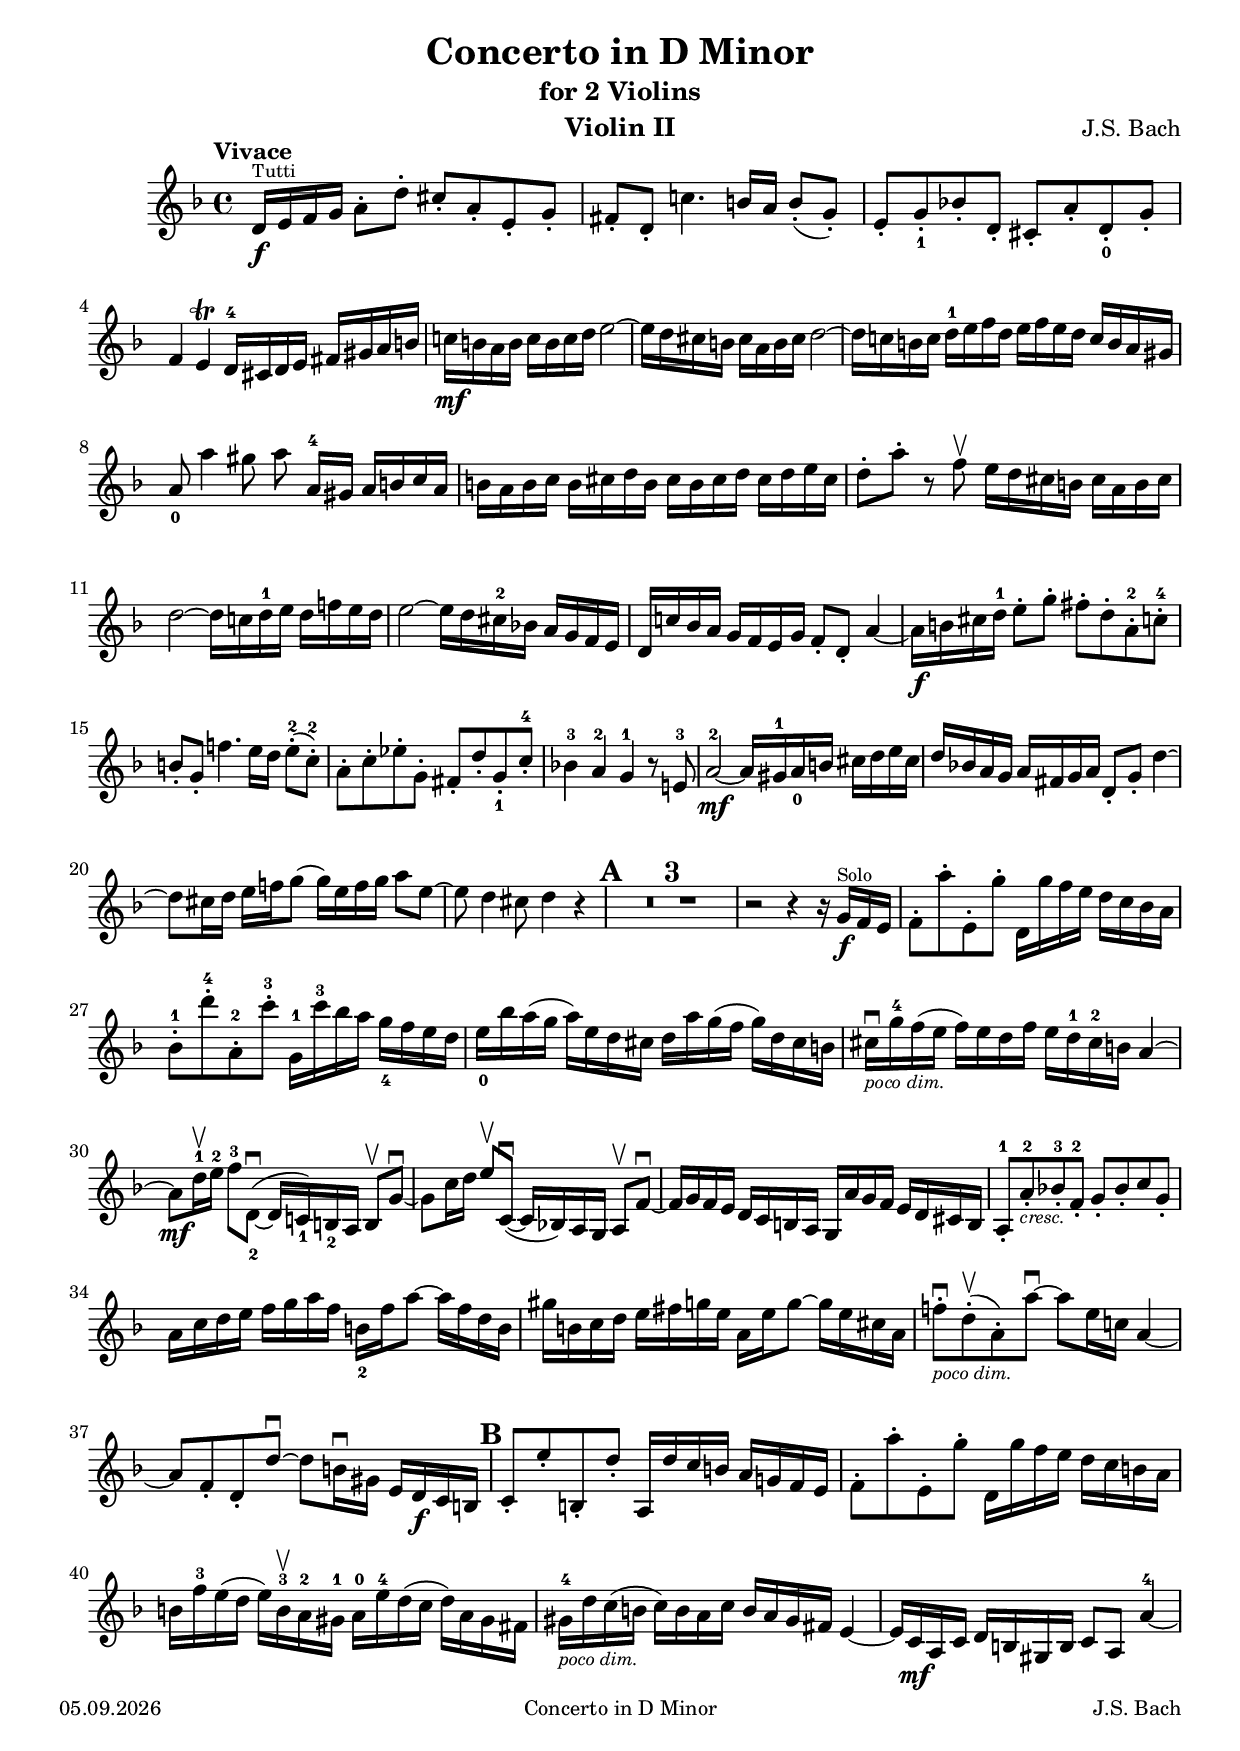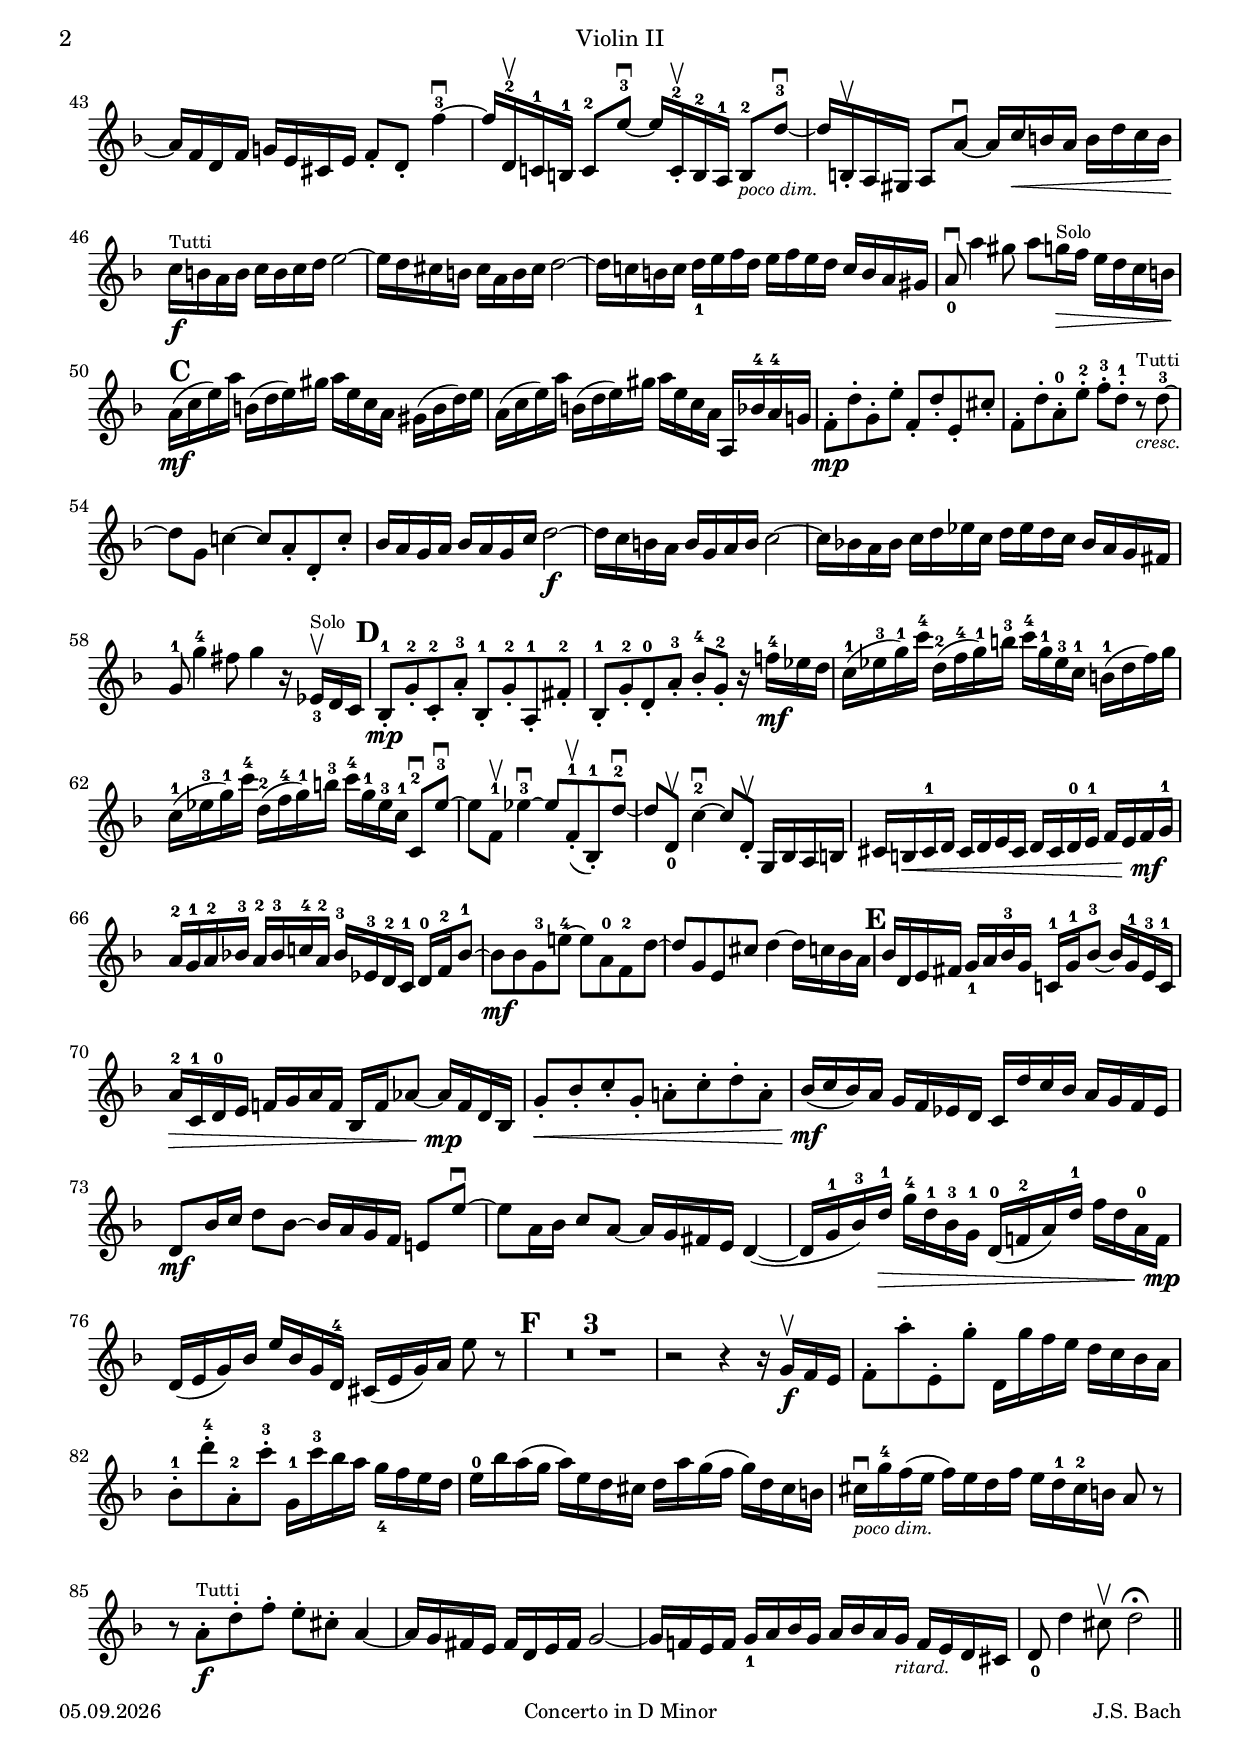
\version "2.18.2"

\version "2.18.2"

#(set-default-paper-size "a4")

header-title = "Concerto in D Minor"
header-subtitle = "for 2 Violins"
header-subsubtitle = ""
header-composer = "J.S. Bach"
header-opus = ""
header-updated = #(strftime "%d.%m.%Y" (localtime (current-time)))

\header {
  title = \header-title
  subtitle = \header-subtitle  
  subsubtitle = \header-subsubtitle
  composer = \header-composer  
  opus = \header-opus  
  instrument = ""  
}

\paper {
  oddFooterMarkup = \markup { \smaller 
    \fill-line {
      \left-align { \header-updated } 
      \center-align { \header-title }
      \right-align { \header-composer } 
    }
  }
  evenFooterMarkup = \oddFooterMarkup
}


globalSettings= {
  \key f \major
  \clef "treble"
  % \numericTimeSignature
  \mergeDifferentlyHeadedOn
  \mergeDifferentlyDottedOn
  \compressFullBarRests
}

#(define (override-color-for-all-grobs color)
  (lambda (context)
   (let loop ((x all-grob-descriptions))
    (if (not (null? x))
     (let ((grob-name (caar x)))
      (ly:context-pushpop-property context grob-name 'color color)
      (loop (cdr x)))))))

% \include "../voices/violin2.ily"

\header {
  instrument = "Violin II"
}

violin_II =  \relative g' {
  {
    \globalSettings
    \tempo "Vivace"
    \time 4/4        
    
    %1
    d16\f^\markup{ \tiny "Tutti"} e f g a8-. d-. cis-. a-. e-. g-. |
    fis-. d-. c'!4. b16 a b8-.( g-.) |
    e8-. g-._1 bes!-. d,-. cis-. a'-. d,-._0 g-. |
    \break \noPageBreak
     
    %4
    f4 e\trill d16^4 cis d e fis gis a b |
    c!16\mf b a b c b c d e2~ |
    e16 d cis b cis a b cis d2~ |
    d16 c! b c d^1 e f d e f e d c b a gis | 
    \break \noPageBreak
    
    %8
    a8_0 a'4 gis8 a a,16[^4 gis] a b c a | 
    b16 a b c b cis d b cis b cis d cis d e cis |
    d8-. a'-. r f\upbow e16 d cis b cis a b cis |   
    \break \noPageBreak
    
    %11
    d2~ d16 c! d^1 e d f! e d | 
    e2~ e16 d cis^2 bes! a g f e |
    d16 c'! bes a g f e g f8-. d-. a'4~ |
    a16\f b cis d^1 e8-.g-. fis-. d-. a-.^2 c-.^4 | 
    \break \noPageBreak
    
    %15
    b8-. g-. f'!4. e16 d e8-.(^2 c-.^2) | 
    a8-. c-. es-. g,-. fis-. d'-. g,-._1 c-.^4 |
    bes!4^3 a^2 g^1 r8 e!^3 |
    a2^2~\mf a16 gis^1 a_0 b! cis d e cis |
    d bes! a g a fis g a d,8-. g-. d'4~ |
    \break \noPageBreak
    
    %20
    d8 cis16 d e f! g8( g16) e f g a8 e~ | 
    e8 d4 cis8 d4 r4^\markup {\bold \huge "   A"} |
    R1*3 |
    r2 r4 r16 g,\f^\markup { \tiny "Solo"}  f e |
    f8-. a'-. e,-. g' -. d,16 g' f e d c bes a |
    \break \noPageBreak
    
    %27
    bes8-.^1 d'-.^4 a,-.^2 c'-.^3 g,16^1 c'^3 bes a g_4 f e d | 
    e_0 bes' a( g a) e d cis d a' g( f g) d cis b |
    cis\downbow_\markup { \italic \tiny "poco dim." } g'^4 f( e f) e d f e d^1 cis^2 b a4~ |
    \break \noPageBreak
    
    %30
    a8\mf d16\upbow^1 e^2\stemDown f8^3 d,~(\downbow_2\stemNeutral d16 c!_1) b_2 a b8\upbow g'~\downbow | 
    g c16 d e8\upbow c,(~\downbow c16 bes!) a g a8\upbow f'~\downbow | \noBreak
    f16 g f e d c b a g a' g f e d cis b |
    a8-.^1 a'-.^2_\markup {\italic \tiny "cresc."} bes!-.^3 f-.^2 g-. bes-. c g-. |
    \break \noPageBreak
    
    %34
    a16 c d e f g a f b,_2 f' a8~ a16 f d b | 
    gis'16 b, c d e fis g e  a, e' g8~ g16 e cis a |
    f'!8-.\downbow_\markup { \italic \tiny "poco dim." } d-.(\upbow a-.) a'~\downbow a e16 c! a4~ |
    \break \noPageBreak
    
    %37
    a8 f-. d-. d'~\downbow d b16\downbow gis e d\f c b^\markup {\bold \huge "  B"} | 
    c8-. e'-. b,-. d'-. a,16 d' c b a g! f e |
    f8-. a'-. e,-. g'-. d,16 g' f e d c b a |
    \break \noPageBreak
    
    %40
    b16 f'^3 e( d e) b^3\upbow a^2 gis^1 a^0 e'^4 d(\stemDown c d) a gis fis | 
    gis^4_\markup{ \italic \tiny "poco dim." } d' c( b c) b a c\stemNeutral b a gis fis e4~ |
    e16 c\mf a c d b gis b c8 a a'4~^4 |
    \pageBreak
    
    %43
    a16 f d f g! e cis e f8-. d-. f'4^3~\downbow | 
    f16 d,^2\upbow c!^1 b^1 c8^2 e'~^3\downbow e16 c,-.^2\upbow b^2 a^1 b8^2_\markup { \italic \tiny "poco dim." } d'~^3\downbow |
    d16 b,-.\upbow a gis a8 a'~\downbow a16 c\< b a b d c b |    
    \break \noPageBreak
    
    %46
    c16\f^\markup{ \tiny "Tutti" } b a b c b c d e2~ | 
    e16 d cis b cis a b cis d2~ | \noBreak
    d16 c! b c d_1 e f d e f e d c b a gis |
    a8_0\downbow a'4 gis8 a g16\>^\markup{ \tiny "Solo" } f e d c b |
    \break \noPageBreak
    
    %50
    a16(\mf^\markup{ \huge \bold \left-align "C" } c e) a b,( d e) gis a e c a gis( b d ) e | 
    a,16( c e) a b,( d e) gis a e c a a, bes'^4 a^4 g! | \noBreak
    f8-.\mp d'-. g,-. e'-. f,-. d'-. e,-. cis'-. |
    f,-. d'-. a-.^0 e'-.^2 f-.^3 d-.^1 r_\markup { \italic \tiny "cresc." }^\markup { \tiny "Tutti" } d~^3 |
    \break \noPageBreak
    
    %54
    d8 g, c!4~ c8 a-. d,-. c'-. | 
    bes16 a g a bes a g c d2\f~ |\noBreak
    d16 c b a b g a b c2~ |
    c16 bes! a bes c d es c d es d c bes a g fis |
    \break \noPageBreak
    
    %58
    g8^1 g'4^4 fis8 g4 r16 es,\upbow_3^\markup { \tiny "Solo" } d c^\markup { \bold \huge " D" } |
    bes8-.^1\mp g'-.^2 c,-.^2 a'-.^3 bes,-.^1 g'-.^2 a,-.^1 fis'-.^2 | \noBreak
    bes,-.^1 g'-.^2 d-.^0 a'-.^3 bes-.^4 g-.^2 r16 f'!^4\mf es d |
    c(^1 es^3 g)^1 c^4 d,(^2 f^4 g)^1 b^3 c^4 g^1 es^3 c^1 b(^1 d f) g |
    \break \noPageBreak
    
    %62
    c,(^1 es^3 g)^1 c^4 d,(^2 f^4 g)^1 b^3 c^4 g^1 es^3 c^1 c,8^2\downbow es'~^3\downbow |
    es f,^1\upbow es'4~^3\downbow es8 f,-.(^1\upbow bes,-.)^1 d'~^2\downbow |
    d d,_0\upbow c'4~^2\downbow c8 d,-.\upbow g,16 bes a b |
    cis b\< cis^1 d  cis d e cis d cis d^0 e^1 f e f\mf g^1 |
    \break \noPageBreak
    
    %66
    a^2 g^1 a^2 bes!^3 a^2 bes^3 c!^4 a^2 bes^3 es,^3 d^2 c^1 d^0 f^2 bes8~^1 |
    bes\mf bes g^3 e'!~^4 e a,^0 f^2 d'~ | \noBreak
    d g, e cis' d4~ d16 c bes a^\markup { \huge \bold " E" } |
    bes d, e fis g_1 a bes ^3 g c,!^1 g'^1 bes8~^3 bes16 g^1 e^3 c^1 |
    \break \noPageBreak
    
    %70
    a'^2\> c,^1 d^0 e f! g a f bes, f' as8~ as16\mp f d bes |
    g'8-.\< bes-. c-. g-. a!-. c-. d-. a-.\stemUp |
    bes16(\mf c bes) a\stemNeutral g f es d c d' c bes a g f es |
    \break \noPageBreak
    
    %73
    d8\mf bes'16 c d8 bes~ bes16 a g f e!8 e'~\downbow |
    e a,16 bes\stemUp c8 a~\stemNeutral a16 g fis e d4~( | 
    d16 g^1 bes)^3 d^1\> g^4 d^1 bes^3 g^1 d^0( f!^2 a) d^1 f d a^0 f\mp |
    \break \noPageBreak
    
    %76
    d( e g) bes e bes g d^4 cis( e g) a e'8 r^\markup{ \huge \bold "   F" } |    
    R1*3
    r2 r4 r16 g,\f\upbow f e |
    f8-. a'-. e,-. g' -. d,16 g' f e d c bes a |
    \break \noPageBreak
    
    %82
    bes8-.^1 d'-.^4 a,-.^2 c'-.^3 g,16^1 c'^3 bes a g_4 f e d | 
    e^0 bes' a(g a) e d cis d a' g( f g) d cis b |
    cis\downbow_\markup { \italic \tiny "poco dim." } g'^4 f( e f) e d f e d^1 cis^2 b a8 r |
    \break \noPageBreak
    
    %85
    r8 a-.\f^\markup{ \tiny "Tutti" } d-. f-. e-. cis-. a4~ |
    a16 g fis e fis d e fis g2~ |
    g16 f! e f g_1 a bes g a bes a g_\markup { \tiny \italic "ritard." } f e d cis |
    d8_0 d'4 cis8\upbow d2\fermata |       
    \bar "||"
    \break
    
    % \pageBreak
  } 
%
%  {
%    \tempo "Largo, ma non tanto"
%    \time 12/8
%    R2.*10 |    
%    \bar "|."
%  }
}

\score {
  <<
    \new Staff { \violin_II }    
  >>
  \layout {
    indent = 1.5\cm
    short-indent = 0.5\cm
  }
}
